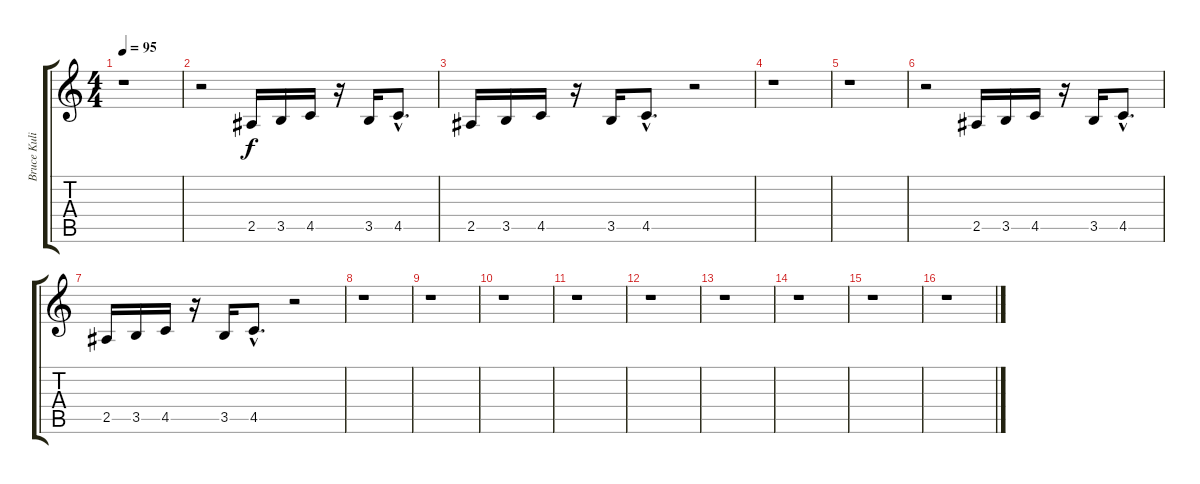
\track ("Bruce Kulick" "Bruce Kuli") {instrument overdrivenguitar}
\staff {score tabs}
\tuning (Eb4 Bb3 Gb3 Db3 Ab2 Eb2) {hide}
\ts (4 4)
\tempo 95
\clef g2
\ks c
r.1{dy f} |
r.2 2.5.16 3.5.16 4.5.16 r.16 3.5.16 4.5{hac}.8{d} |
2.5.16 3.5.16 4.5.16 r.16 3.5.16 4.5{hac}.8{d} r.2 |
r.1 |
r.1 |
r.2 2.5.16 3.5.16 4.5.16 r.16 3.5.16 4.5{hac}.8{d} |
2.5.16 3.5.16 4.5.16 r.16 3.5.16 4.5{hac}.8{d} r.2 |
r.1 |
r.1 |
r.1 |
r.1 |
r.1 |
r.1 |
r.1 |
r.1 |
r.1
